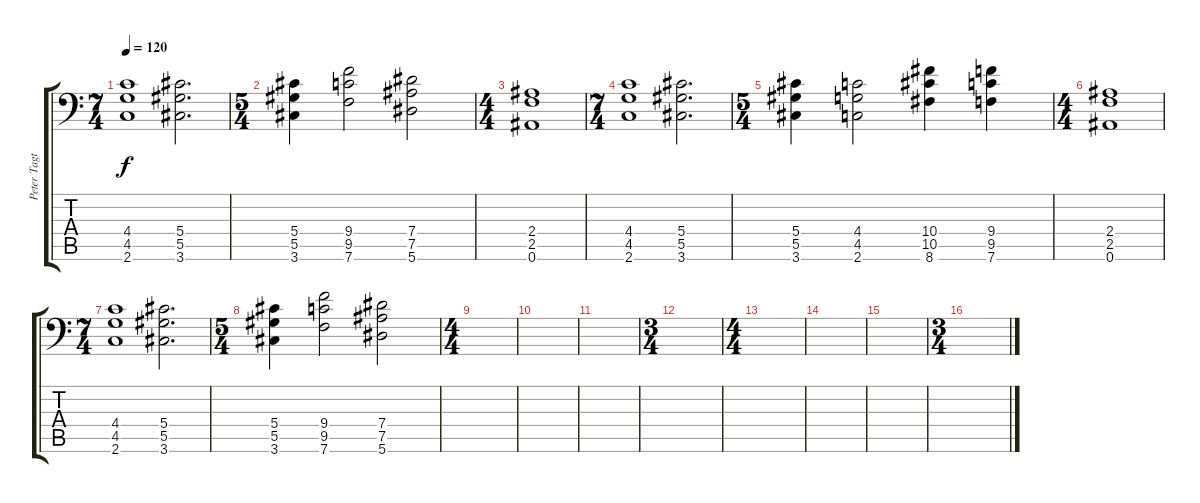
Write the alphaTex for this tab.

\track ("Peter Tagtgren" "Peter Tagt") {instrument distortionguitar}
\staff {score tabs}
\tuning (Bb3 F3 Db3 Ab2 Eb2 Bb1) {hide}
\ts (7 4)
\tempo 120
\clef f4
\ks c
(4.4 4.5 2.6).1{dy f} (5.4 5.5 3.6).2{d} |
\ts (5 4)
(5.4 5.5 3.6).4 (9.4 9.5 7.6).2 (7.4 7.5 5.6).2 |
\ts (4 4)
(2.4 2.5 0.6).1 |
\ts (7 4)
(4.4 4.5 2.6).1 (5.4 5.5 3.6).2{d} |
\ts (5 4)
(5.4 5.5 3.6).4 (4.4 4.5 2.6).2 (10.4 10.5 8.6).4 (9.4 9.5 7.6).4 |
\ts (4 4)
(2.4 2.5 0.6).1 |
\ts (7 4)
(4.4 4.5 2.6).1 (5.4 5.5 3.6).2{d} |
\ts (5 4)
(5.4 5.5 3.6).4 (9.4 9.5 7.6).2 (7.4 7.5 5.6).2 |
\ts (4 4)
|
|
|
\ts (3 4)
|
\ts (4 4)
|
|
|
\ts (3 4)
